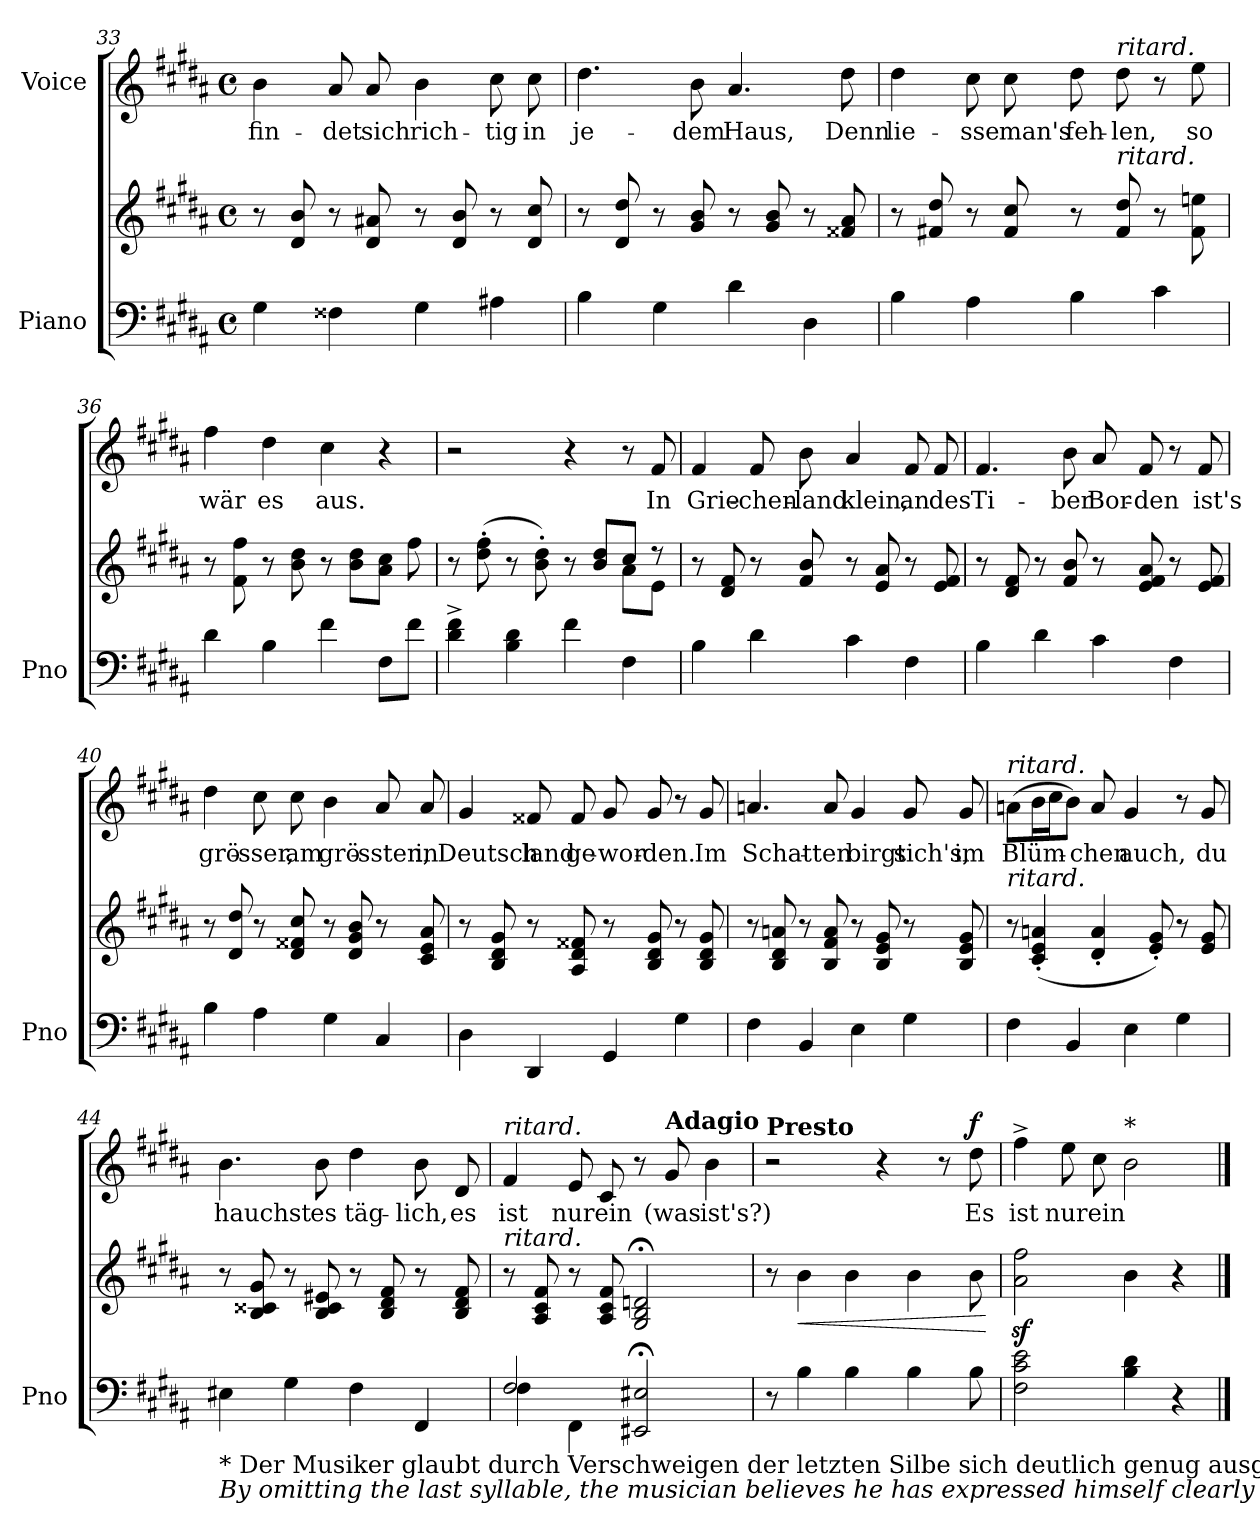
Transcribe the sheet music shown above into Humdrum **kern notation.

**kern	**kern	**dynam	**kern	**text	**dynam
*part2	*part2	*part2	*part1	*part1	*part1
*staff3	*staff2	*staff2/3	*staff1	*staff1	*staff1
*I"Piano	*	*	*I"Voice	*	*
*I'Pno	*	*	*	*	*
*clefF4	*clefG2	*	*clefG2	*	*
*k[f#c#g#d#a#]	*k[f#c#g#d#a#]	*	*k[f#c#g#d#a#]	*	*
*M4/4	*M4/4	*	*M4/4	*	*
*met(c)	*met(c)	*	*met(c)	*	*
=33	=33	=33	=33	=33	=33
!	!	!	!	!LO:LY:b	!
4G#\	8r	.	4b\	fin-	.
.	8d#/ 8b/	.	.	.	.
!	!	!	!	!LO:LY:b	!
4F##X\	8r	.	8a#/	-det	.
!	!	!	!	!LO:LY:b	!
.	8d#/ 8a#X/	.	8a#/	sich	.
!	!	!	!	!LO:LY:b	!
4G#\	8r	.	4b\	rich-	.
.	8d#/ 8b/	.	.	.	.
!	!	!	!	!LO:LY:b	!
4A#X\	8r	.	8cc#\	-tig	.
!	!	!	!	!LO:LY:b	!
.	8d#/ 8cc#/	.	8cc#\	in	.
=34	=34	=34	=34	=34	=34
!	!	!	!	!LO:LY:b	!
4B\	8r	.	4.dd#\	je-	.
.	8d#/ 8dd#/	.	.	.	.
4G#\	8r	.	.	.	.
!	!	!	!	!LO:LY:b	!
.	8g#/ 8b/	.	8b\	-dem	.
!	!	!	!	!LO:LY:b	!
4d#\	8r	.	4.a#/	Haus,	.
.	8g#/ 8b/	.	.	.	.
4D#\	8r	.	.	.	.
!	!	!	!	!LO:LY:b	!
.	8f##X/ 8a#/	.	8dd#\	Denn	.
!!LO:LB:g=z
=35	=35	=35	=35	=35	=35
!	!	!	!	!LO:LY:b	!
4B\	8r	.	4dd#\	lie-	.
.	8f#X/ 8dd#/	.	.	.	.
!	!	!	!	!LO:LY:b	!
4A#\	8r	.	8cc#\	-sse	.
!	!	!	!	!LO:LY:b	!
.	8f#/ 8cc#/	.	8cc#\	man's	.
!	!	!	!	!LO:LY:b	!
4B\	8r	.	8dd#\	feh-	.
!	!	!	!LO:TX:a:i:t=ritard.	!	!
!	!LO:TX:a:i:t=ritard.	!	!	!	!
!	!	!	!	!LO:LY:b	!
.	8f#/ 8dd#/	.	8dd#\	-len,	.
4c#\	8r	.	8r	.	.
!	!	!	!	!LO:LY:b	!
.	8f#\ 8een\	.	8ee\	so	.
!!LO:LB:g=z
=36	=36	=36	=36	=36	=36
!	!	!	!	!LO:LY:b	!
4d#\	8r	.	4ff#\	wär	.
.	8f#\ 8ff#\	.	.	.	.
!	!	!	!	!LO:LY:b	!
4B\	8r	.	4dd#\	es	.
.	8b\ 8dd#\	.	.	.	.
!	!	!	!	!LO:LY:b	!
4f#\	8r	.	4cc#\	aus.	.
.	8b\ 8dd#\L	.	.	.	.
8F#\L	8a#\ 8cc#\J	.	4r	.	.
8f#\J	8ff#\	.	.	.	.
=37	=37	=37	=37	=37	=37
*	*^	*	*	*	*
4d#\^ 4f#\^	8r	2.ryy	.	2r	.	.
.	(8dd#\' 8ff#\'	.	.	.	.	.
4B\ 4d#\	8r	.	.	.	.	.
.	8b\' 8dd#\')	.	.	.	.	.
4f#\	8r	.	.	4r	.	.
.	8b/ 8dd#/L	.	.	.	.	.
4F#\	8cc#/J	8a#\L	.	8r	.	.
!	!	!	!	!	!LO:LY:b	!
.	8r	8e\J	.	8f#/	In	.
=38	=38	=38	=38	=38	=38	=38
!	!	!	!	!	!LO:LY:b	!
*	*v	*v	*	*	*	*
4B\	8r	.	4f#/	Grie-	.
.	8d#/ 8f#/	.	.	.	.
!	!	!	!	!LO:LY:b	!
4d#\	8r	.	8f#/	-chen-	.
!	!	!	!	!LO:LY:b	!
.	8f#/ 8b/	.	8b\	-land	.
!	!	!	!	!LO:LY:b	!
4c#\	8r	.	4a#/	klein,	.
.	8e/ 8a#/	.	.	.	.
!	!	!	!	!LO:LY:b	!
4F#\	8r	.	8f#/	an	.
!	!	!	!	!LO:LY:b	!
.	8e/ 8f#/	.	8f#/	des	.
!!LO:LB:g=z
=39	=39	=39	=39	=39	=39
!	!	!	!	!LO:LY:b	!
4B\	8r	.	4.f#/	Ti-	.
.	8d#/ 8f#/	.	.	.	.
4d#\	8r	.	.	.	.
!	!	!	!	!LO:LY:b	!
.	8f#/ 8b/	.	8b\	-ber	.
!	!	!	!	!LO:LY:b	!
4c#\	8r	.	8a#/	Bor-	.
!	!	!	!	!LO:LY:b	!
.	8e/ 8f#/ 8a#/	.	8f#/	-den	.
4F#\	8r	.	8r	.	.
!	!	!	!	!LO:LY:b	!
.	8e/ 8f#/	.	8f#/	ist's	.
!!LO:PB:g=z
=40	=40	=40	=40	=40	=40
!	!	!	!	!LO:LY:b	!
4B\	8r	.	4dd#\	grö-	.
.	8d#/ 8dd#/	.	.	.	.
!	!	!	!	!LO:LY:b	!
4A#\	8r	.	8cc#\	-sser,	.
!	!	!	!	!LO:LY:b	!
.	8d#/ 8f##X/ 8cc#/	.	8cc#\	am	.
!	!	!	!	!LO:LY:b	!
4G#\	8r	.	4b\	grö-	.
.	8d#/ 8g#/ 8b/	.	.	.	.
!	!	!	!	!LO:LY:b	!
4C#/	8r	.	8a#/	-ssten,	.
!	!	!	!	!LO:LY:b	!
.	8c#/ 8e/ 8a#/	.	8a#/	in	.
=41	=41	=41	=41	=41	=41
!	!	!	!	!LO:LY:b	!
4D#\	8r	.	4g#/	Deutsch-	.
.	8B/ 8d#/ 8g#/	.	.	.	.
!	!	!	!	!LO:LY:b	!
4DD#/	8r	.	8f##X/	-land	.
!	!	!	!	!LO:LY:b	!
.	8A#/ 8d#/ 8f##X/	.	8f##/	ge-	.
!	!	!	!	!LO:LY:b	!
4GG#/	8r	.	8g#/	-wor-	.
!	!	!	!	!LO:LY:b	!
.	8B/ 8d#/ 8g#/	.	8g#/	-den.	.
4G#\	8r	.	8r	.	.
!	!	!	!	!LO:LY:b	!
.	8B/ 8d#/ 8g#/	.	8g#/	Im	.
=42	=42	=42	=42	=42	=42
!	!	!	!	!LO:LY:b	!
4F#\	8r	.	4.an/	Schat-	.
.	8B/ 8d#/ 8an/	.	.	.	.
4BB/	8r	.	.	.	.
!	!	!	!	!LO:LY:b	!
.	8B/ 8f#/ 8a/	.	8a/	-ten	.
!	!	!	!	!LO:LY:b	!
4E\	8r	.	4g#/	birgt	.
.	8B/ 8e/ 8g#/	.	.	.	.
!	!	!	!	!LO:LY:b	!
4G#\	8r	.	8g#/	sich's,	.
!	!	!	!	!LO:LY:b	!
.	8B/ 8e/ 8g#/	.	8g#/	im	.
!!LO:LB:g=z
=43	=43	=43	=43	=43	=43
!	!	!	!LO:TX:a:i:t=ritard.	!	!
!	!LO:TX:a:i:t=ritard.	!	!	!	!
!	!	!	!	!LO:LY:b	!
4F#\	8r	.	(8an\L	Blüm-	.
.	(4c#/' 4e/' 4an/'	.	16b\L	.	.
.	.	.	16cc#\J	.	.
4BB/	.	.	8b\J)	.	.
!	!	!	!	!LO:LY:b	!
.	4d#/' 4a/'	.	8a/	-chen	.
!	!	!	!	!LO:LY:b	!
4E\	.	.	4g#/	auch,	.
.	8e/' 8g#/')	.	.	.	.
4G#\	8r	.	8r	.	.
!	!	!	!	!LO:LY:b	!
.	8e/ 8g#/	.	8g#/	du	.
!!LO:LB:g=z
=44	=44	=44	=44	=44	=44
!LO:TX:b:t=* Der Musiker glaubt durch Verschweigen der letzten Silbe sich deutlich genug ausgesprochen zu haben.	!	!	!	!	!
!LO:TX:b:i:t=By omitting the last syllable, the musician believes he has expressed himself clearly enough.	!	!	!	!	!
!	!	!	!	!LO:LY:b	!
4E#X\	8r	.	4.b\	hauchst	.
.	8B/ 8c##X/ 8g#/	.	.	.	.
4G#\	8r	.	.	.	.
!	!	!	!	!LO:LY:b	!
.	8B/ 8c##/ 8e#X/	.	8b\	es	.
!	!	!	!	!LO:LY:b	!
4F#\	8r	.	4dd#\	täg-	.
.	8B/ 8d#/ 8f#/	.	.	.	.
!	!	!	!	!LO:LY:b	!
4FF#/	8r	.	8b\	-lich,	.
!	!	!	!	!LO:LY:b	!
.	8B/ 8d#/ 8f#/	.	8d#/	es	.
=45	=45	=45	=45	=45	=45
*^	*	*	*	*	*
!	!	!	!	!LO:TX:a:i:t=ritard.	!	!
!	!	!LO:TX:a:i:t=ritard.	!	!	!	!
!	!	!	!	!	!LO:LY:b	!
2F#/	4F#\	8r	.	4f#/	ist	.
.	.	8A#/ 8c#/ 8f#/	.	.	.	.
!	!	!	!	!	!LO:LY:b	!
.	4FF#\	8r	.	8e/	nur	.
!	!	!	!	!	!LO:LY:b	!
.	.	8A#/ 8c#/ 8f#/	.	8c#/	ein	.
2EE#X/;< 2E#X/;<	2ryy	2G#/;< 2B/;< 2dn/;<	.	8r	.	.
!	!	!	!	!LO:TX:a:B:t=Adagio	!	!
!	!	!	!	!	!LO:LY:b	!
.	.	.	.	8g#/	(was	.
!	!	!	!	!	!LO:LY:b	!
.	.	.	.	4b\	ist's?)	.
*v	*v	*	*	*	*	*
=46	=46	=46	=46	=46	=46
!	!	!	!LO:TX:a:B:t=Presto	!	!
8r	8r	.	2r	.	.
!	!	!LO:HP:b	!	!	!
4B\	4b\	<	.	.	.
4B\	4b\	.	.	.	.
.	.	.	4r	.	.
4B\	4b\	.	.	.	.
.	.	.	8r	.	.
!	!	!	!	!LO:LY:b	!LO:DY:a
8B\	8b\	.	8dd#\	Es	f
.	.	[	.	.	.
=47	=47	=47	=47	=47	=47
!	!	!	!	!LO:LY:b	!
2F#\ 2c#\ 2e\	2a#\z< 2ff#\z<	.	4ff#^\	ist	.
!	!	!	!	!LO:LY:b	!
.	.	.	8ee\	nur	.
!	!	!	!	!LO:LY:b	!
.	.	.	8cc#\	ein	.
!	!	!	!LO:TX:a:t=*	!	!
4B\ 4d#\	4b\	.	2b\	.	.
4r	4r	.	.	.	.
==	==	==	==	==	==
*-	*-	*-	*-	*-	*-
